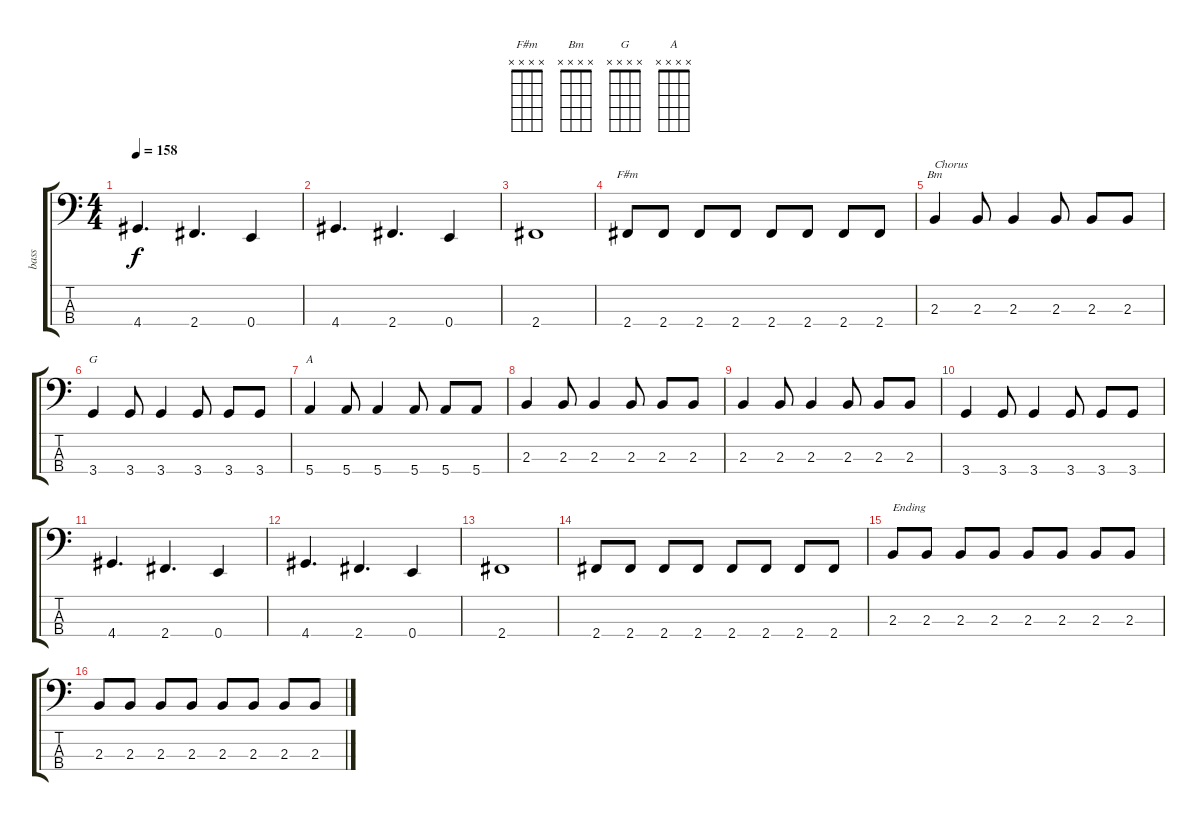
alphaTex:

\track ("bass" "bass") {instrument electricbassfinger}
\staff {score tabs}
\tuning (G2 D2 A1 E1) {hide}
\chord ("F#m" x x x x)
\chord ("Bm" x x x x)
\chord ("G" x x x x)
\chord ("A" x x x x)
\ts (4 4)
\tempo 158
\clef f4
\ks c
4.4.4{d dy f} 2.4.4{d} 0.4.4 |
4.4.4{d} 2.4.4{d} 0.4.4 |
2.4.1 |
2.4.8{ch "F#m"} 2.4.8 2.4.8 2.4.8 2.4.8 2.4.8 2.4.8 2.4.8 |
2.3.4{ch "Bm" txt "Chorus"} 2.3.8 2.3.4 2.3.8 2.3.8 2.3.8 |
3.4.4{ch "G"} 3.4.8 3.4.4 3.4.8 3.4.8 3.4.8 |
5.4.4{ch "A"} 5.4.8 5.4.4 5.4.8 5.4.8 5.4.8 |
2.3.4 2.3.8 2.3.4 2.3.8 2.3.8 2.3.8 |
2.3.4 2.3.8 2.3.4 2.3.8 2.3.8 2.3.8 |
3.4.4 3.4.8 3.4.4 3.4.8 3.4.8 3.4.8 |
4.4.4{d} 2.4.4{d} 0.4.4 |
4.4.4{d} 2.4.4{d} 0.4.4 |
2.4.1 |
2.4.8 2.4.8 2.4.8 2.4.8 2.4.8 2.4.8 2.4.8 2.4.8 |
2.3.8{txt "Ending"} 2.3.8 2.3.8 2.3.8 2.3.8 2.3.8 2.3.8 2.3.8 |
2.3.8 2.3.8 2.3.8 2.3.8 2.3.8 2.3.8 2.3.8 2.3.8
